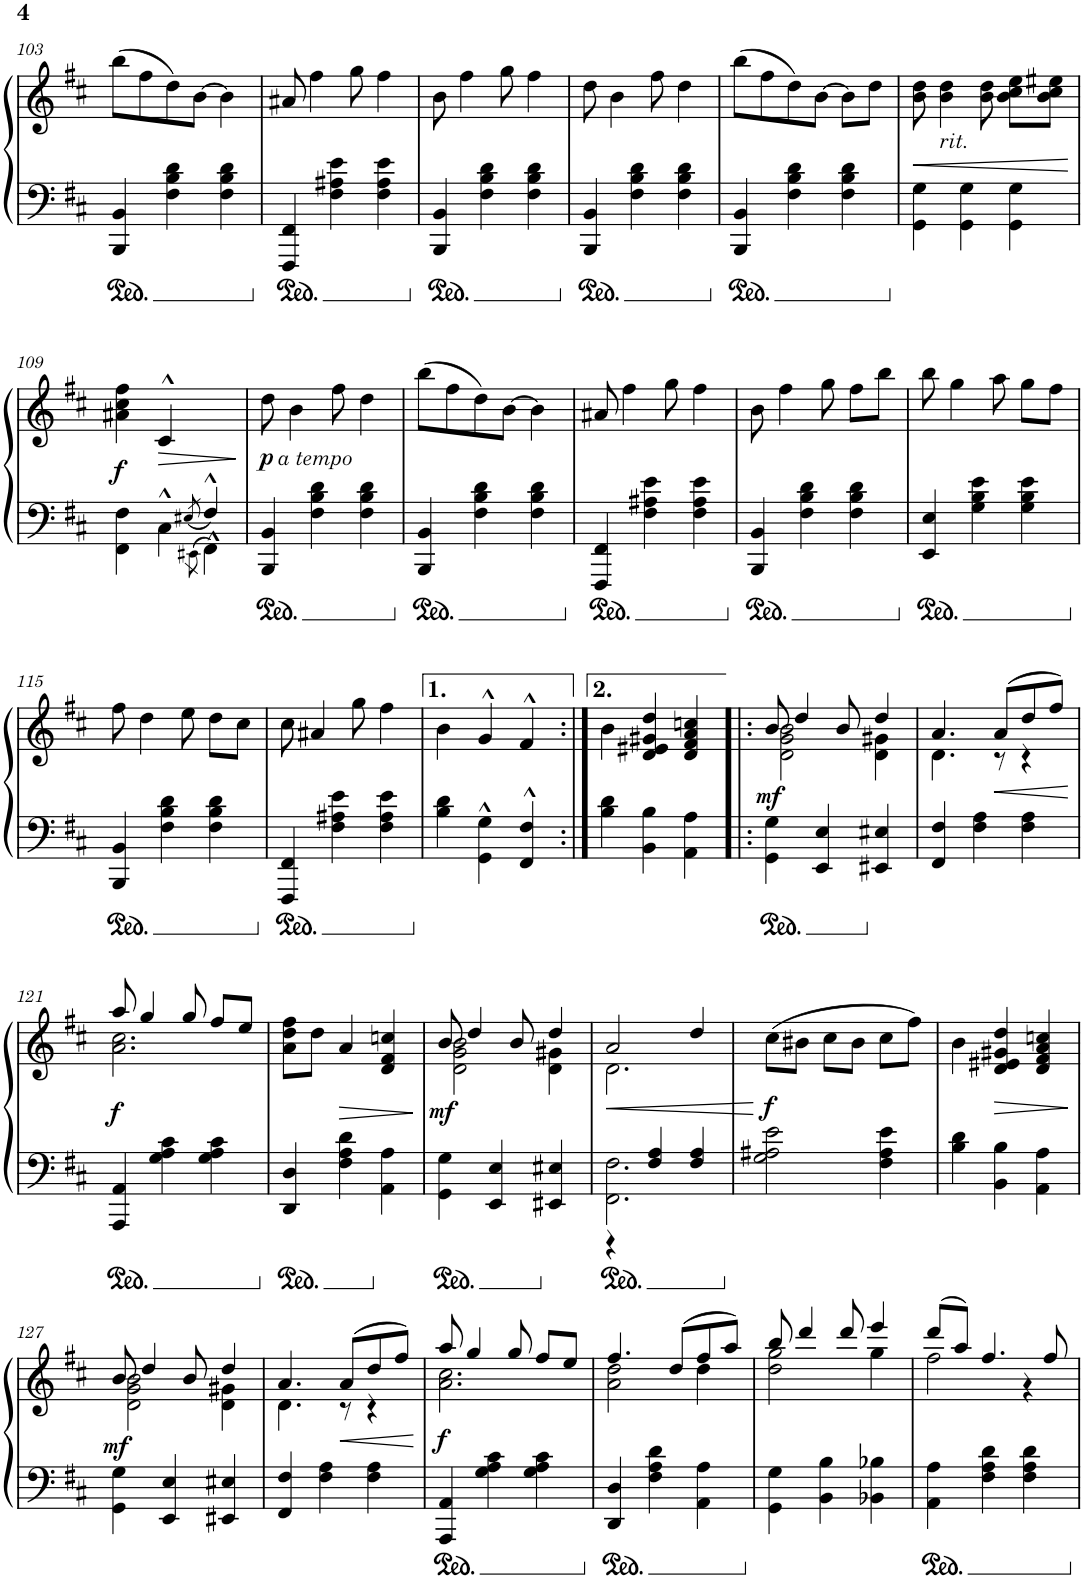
**kern	**kern	**dynam
*part1	*part1	*part1
*staff2	*staff1	*staff1/2
*I"Piano	*	*
*I'Pno.	*	*
!!LO:PB:g=z
*clefF4	*clefG2	*
*k[f#c#]	*k[f#c#]	*
*M3/4	*M3/4	*
=103	=103	=103
4BBB/ 4BB/	(8bb\L	.
.	8ff#\	.
4F#\ 4B\ 4d\	8dd\)	.
.	[8b\J	.
4F#\ 4B\ 4d\	4b\]	.
=104	=104	=104
4FFF#/ 4FF#/	8a#X/	.
.	4ff#\	.
4F#\ 4A#X\ 4e\	.	.
.	8gg\	.
4F#\ 4A#\ 4e\	4ff#\	.
=105	=105	=105
4BBB/ 4BB/	8b\	.
.	4ff#\	.
4F#\ 4B\ 4d\	.	.
.	8gg\	.
4F#\ 4B\ 4d\	4ff#\	.
=106	=106	=106
4BBB/ 4BB/	8dd\	.
.	4b\	.
4F#\ 4B\ 4d\	.	.
.	8ff#\	.
4F#\ 4B\ 4d\	4dd\	.
=107	=107	=107
4BBB/ 4BB/	(8bb\L	.
.	8ff#\	.
4F#\ 4B\ 4d\	8dd\)	.
.	[8b\J	.
4F#\ 4B\ 4d\	8b\L]	.
.	8dd\J	.
=108	=108	=108
!	!	!LO:HP:b
4GG\ 4G\	8b\ 8dd\	<
!	!LO:TX:b:i:t=rit.	!
.	4b\ 4dd\	.
4GG\ 4G\	.	.
.	8b\ 8dd\	.
4GG\ 4G\	8b\ 8cc#\ 8ee\L	.
.	8b\ 8cc#\ 8ee#X\J	.
.	.	[
!!LO:LB:g=z
=109	=109	=109
*^	*	*
!	!	!	!LO:DY:b
2ryy	4FF#\ 4F#\	4a#X\ 4cc#\ 4ff#\	f
!	!	!	!LO:HP:b
.	4C#^^\	4c#^^/	>
8qE#X/	8qEE#X\	.	.
4F#;<^^/	4FF#^^\	4ryy	.
*v	*v	*	*
.	.	]
=110	=110	=110
!	!LO:TX:b:i:t=a tempo	!
!	!	!LO:DY:b
4BBB/ 4BB/	8dd\	p
.	4b\	.
4F#\ 4B\ 4d\	.	.
.	8ff#\	.
4F#\ 4B\ 4d\	4dd\	.
=111	=111	=111
4BBB/ 4BB/	(8bb\L	.
.	8ff#\	.
4F#\ 4B\ 4d\	8dd\)	.
.	[8b\J	.
4F#\ 4B\ 4d\	4b\]	.
=112	=112	=112
4FFF#/ 4FF#/	8a#X/	.
.	4ff#\	.
4F#\ 4A#X\ 4e\	.	.
.	8gg\	.
4F#\ 4A#\ 4e\	4ff#\	.
=113	=113	=113
4BBB/ 4BB/	8b\	.
.	4ff#\	.
4F#\ 4B\ 4d\	.	.
.	8gg\	.
4F#\ 4B\ 4d\	8ff#\L	.
.	8bb\J	.
=114	=114	=114
4EE/ 4E/	8bb\	.
.	4gg\	.
4G\ 4B\ 4e\	.	.
.	8aa\	.
4G\ 4B\ 4e\	8gg\L	.
.	8ff#\J	.
!!LO:LB:g=z
=115	=115	=115
4BBB/ 4BB/	8ff#\	.
.	4dd\	.
4F#\ 4B\ 4d\	.	.
.	8ee\	.
4F#\ 4B\ 4d\	8dd\L	.
.	8cc#\J	.
=116	=116	=116
4FFF#/ 4FF#/	8cc#\	.
.	4a#X/	.
4F#\ 4A#X\ 4e\	.	.
.	8gg\	.
4F#\ 4A#\ 4e\	4ff#\	.
=117	=117	=117
4B\ 4d\	4b\	.
4GG\^^ 4G\^^	4g^^/	.
4FF#/^^ 4F#/^^	4f#^^/	.
=118:|!	=118:|!	=118:|!
4B\ 4d\	4b\	.
4BB\ 4B\	4d/ 4e#X/ 4g#X/ 4dd/	.
4AA\ 4A\	4d/ 4f#/ 4a/ 4ccn/	.
=119!|:	=119!|:	=119!|:
*	*^	*
!	!	!	!LO:DY:b
4GG\ 4G\	8b/	2d\ 2g\ 2b\	mf
.	4dd/	.	.
4EE/ 4E/	.	.	.
.	8b/	.	.
4EE#X/ 4E#X/	4dd/	4d\ 4g#X\	.
=120	=120	=120	=120
4FF#/ 4F#/	4.a/	4.d\	.
4F#\ 4A\	.	.	.
!	!	!	!LO:HP:b
.	(8a/L	8r	<
4F#\ 4A\	8dd/	4r	.
.	8ff#/J)	.	.
*	*v	*v	*
.	.	[
!!LO:LB:g=z
=121	=121	=121
*	*^	*
!	!	!	!LO:DY:b
4AAA/ 4AA/	8aa/	2.a\ 2.cc#\	f
.	4gg/	.	.
4G\ 4A\ 4c#\	.	.	.
.	8gg/	.	.
4G\ 4A\ 4c#\	8ff#/L	.	.
.	8ee/J	.	.
*	*v	*v	*
=122	=122	=122
4DD/ 4D/	8a\ 8dd\ 8ff#\L	.
.	8dd\J	.
!	!	!LO:HP:b
4F#\ 4A\ 4d\	4a/	>
4AA\ 4A\	4d/ 4f#/ 4ccn/	.
.	.	]
=123	=123	=123
*	*^	*
!	!	!	!LO:DY:b
4GG\ 4G\	8b/	2d\ 2g\ 2b\	mf
.	4dd/	.	.
4EE/ 4E/	.	.	.
.	8b/	.	.
4EE#X/ 4E#X/	4dd/	4d\ 4g#X\	.
=124	=124	=124	=124
*^	*	*	*
!	!	!	!	!LO:HP:b
2.FF#\ 2.F#\	4r	2a/	2.d\	<
.	4F#/ 4A/	.	.	.
.	4F#/ 4A/	4dd/	.	.
*v	*v	*	*	*
*	*v	*v	*
.	.	[
=125	=125	=125
!	!	!LO:DY:b
2G\ 2A#X\ 2e\	(8cc#\L	f
.	8b#X\J	.
.	8cc#\L	.
.	8b#\J	.
4F#\ 4A#\ 4e\	8cc#\L	.
.	8ff#\J)	.
=126	=126	=126
4B\ 4d\	4b\	.
!	!	!LO:HP:b
4BB\ 4B\	4d/ 4e#X/ 4g#X/ 4dd/	>
4AA\ 4A\	4d/ 4f#/ 4a/ 4ccn/	.
.	.	]
!!LO:LB:g=z
=127	=127	=127
*	*^	*
!	!	!	!LO:DY:b
4GG\ 4G\	8b/	2d\ 2g\ 2b\	mf
.	4dd/	.	.
4EE/ 4E/	.	.	.
.	8b/	.	.
4EE#X/ 4E#X/	4dd/	4d\ 4g#X\	.
=128	=128	=128	=128
4FF#/ 4F#/	4.a/	4.d\	.
4F#\ 4A\	.	.	.
!	!	!	!LO:HP:b
.	(8a/L	8r	<
4F#\ 4A\	8dd/	4r	.
.	8ff#/J)	.	.
*	*v	*v	*
.	.	[
=129	=129	=129
*	*^	*
!	!	!	!LO:DY:b
4AAA/ 4AA/	8aa/	2.a\ 2.cc#\	f
.	4gg/	.	.
4G\ 4A\ 4c#\	.	.	.
.	8gg/	.	.
4G\ 4A\ 4c#\	8ff#/L	.	.
.	8ee/J	.	.
=130	=130	=130	=130
4DD/ 4D/	4.ff#/	2a\ 2dd\	.
4F#\ 4A\ 4d\	.	.	.
.	(8dd/L	.	.
4AA\ 4A\	8ff#/	4dd\	.
.	8aa/J)	.	.
=131	=131	=131	=131
4GG\ 4G\	8bb/	2dd\ 2gg\	.
.	4ddd/	.	.
4BB\ 4B\	.	.	.
.	8ddd/	.	.
4BB-X\ 4B-X\	4eee/	4gg\	.
=132	=132	=132	=132
4AA\ 4A\	(8ddd/L	2ff#\	.
.	8aa/J)	.	.
4F#\ 4A\ 4d\	4.ff#/	.	.
4F#\ 4A\ 4d\	.	4r	.
.	8ff#/	.	.
*	*v	*v	*
=	=	=
*-	*-	*-
